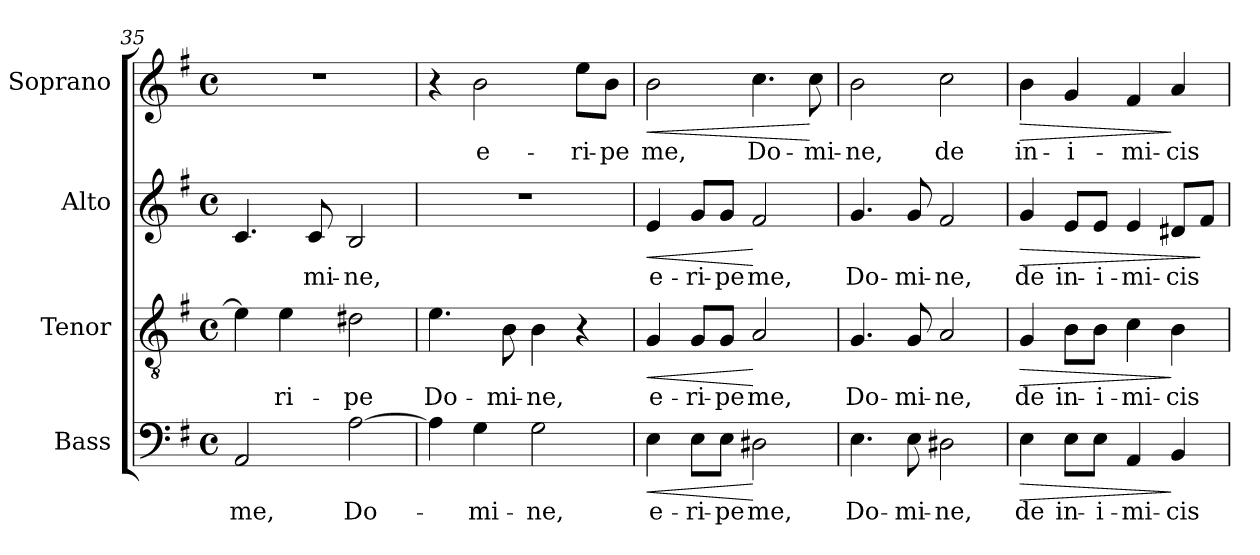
**kern	**text	**dynam	**kern	**text	**dynam	**kern	**text	**dynam	**kern	**text	**dynam
*part4	*part4	*part4	*part3	*part3	*part3	*part2	*part2	*part2	*part1	*part1	*part1
*staff4	*staff4	*staff4	*staff3	*staff3	*staff3	*staff2	*staff2	*staff2	*staff1	*staff1	*staff1
*I"Bass	*	*	*I"Tenor	*	*	*I"Alto	*	*	*I"Soprano	*	*
*I'B.	*	*	*I'T.	*	*	*I'A.	*	*	*I'S.	*	*
*clefF4	*	*	*clefGv2	*	*	*clefG2	*	*	*clefG2	*	*
*	*	*	*ITrd7c12	*	*	*	*	*	*	*	*
*k[f#]	*	*	*k[f#]	*	*	*k[f#]	*	*	*k[f#]	*	*
*G:	*	*	*G:	*	*	*G:	*	*	*G:	*	*
*M4/4	*	*	*M4/4	*	*	*M4/4	*	*	*M4/4	*	*
*met(c)	*	*	*met(c)	*	*	*met(c)	*	*	*met(c)	*	*
=35	=35	=35	=35	=35	=35	=35	=35	=35	=35	=35	=35
!	!LO:LY:b:color=#000000	!	!	!	!	!	!	!	!	!	!
2AAi/	me,	.	4Ei\]	.	.	4.ci/	.	.	1r	.	.
!	!	!	!	!LO:LY:b:color=#000000	!	!	!	!	!	!	!
.	.	.	4Ei\	-ri-	.	.	.	.	.	.	.
!	!	!	!	!	!	!	!LO:LY:b:color=#000000	!	!	!	!
.	.	.	.	.	.	8ci/	-mi-	.	.	.	.
!	!LO:LY:b:color=#000000	!	!	!	!	!	!	!	!	!	!
!	!	!	!	!LO:LY:b:color=#000000	!	!	!	!	!	!	!
!	!	!	!	!	!	!	!LO:LY:b:color=#000000	!	!	!	!
[2Ai\	Do-	.	2D#Xi\	-pe	.	2Bi/	-ne,	.	.	.	.
!!LO:LB:g=z
=36	=36	=36	=36	=36	=36	=36	=36	=36	=36	=36	=36
!	!	!	!	!LO:LY:b:color=#000000	!	!	!	!	!	!	!
4Ai\]	.	.	4.Ei\	Do-	.	1r	.	.	4r	.	.
!	!LO:LY:b:color=#000000	!	!	!	!	!	!	!	!	!	!
!	!	!	!	!	!	!	!	!	!	!LO:LY:b:color=#000000	!
4Gi\	-mi-	.	.	.	.	.	.	.	2bi\	e-	.
!	!	!	!	!LO:LY:b:color=#000000	!	!	!	!	!	!	!
.	.	.	8BBi\	-mi-	.	.	.	.	.	.	.
!	!LO:LY:b:color=#000000	!	!	!	!	!	!	!	!	!	!
!	!	!	!	!LO:LY:b:color=#000000	!	!	!	!	!	!	!
2Gi\	-ne,	.	4BBi\	-ne,	.	.	.	.	.	.	.
!	!	!	!	!	!	!	!	!	!	!LO:LY:b:color=#000000	!
.	.	.	4r	.	.	.	.	.	8eei\L	-ri-	.
!	!	!	!	!	!	!	!	!	!	!LO:LY:b:color=#000000	!
.	.	.	.	.	.	.	.	.	8bi\J	-pe	.
=37	=37	=37	=37	=37	=37	=37	=37	=37	=37	=37	=37
!	!LO:LY:b:color=#000000	!LO:HP:b	!	!	!	!	!	!	!	!	!
!	!	!	!	!LO:LY:b:color=#000000	!LO:HP:b	!	!	!	!	!	!
!	!	!	!	!	!	!	!LO:LY:b:color=#000000	!LO:HP:b	!	!	!
!	!	!	!	!	!	!	!	!	!	!LO:LY:b:color=#000000	!LO:HP:b
4Ei\	e-	<	4GGi/	e-	<	4ei/	e-	<	2bi\	me,	<
!	!LO:LY:b:color=#000000	!	!	!	!	!	!	!	!	!	!
!	!	!	!	!LO:LY:b:color=#000000	!	!	!	!	!	!	!
!	!	!	!	!	!	!	!LO:LY:b:color=#000000	!	!	!	!
8Ei\L	-ri-	.	8GGi/L	-ri-	.	8gi/L	-ri-	.	.	.	.
!	!LO:LY:b:color=#000000	!	!	!	!	!	!	!	!	!	!
!	!	!	!	!LO:LY:b:color=#000000	!	!	!	!	!	!	!
!	!	!	!	!	!	!	!LO:LY:b:color=#000000	!	!	!	!
8Ei\J	-pe	.	8GGi/J	-pe	.	8gi/J	-pe	.	.	.	.
!	!LO:LY:b:color=#000000	!	!	!	!	!	!	!	!	!	!
!	!	!	!	!LO:LY:b:color=#000000	!	!	!	!	!	!	!
!	!	!	!	!	!	!	!LO:LY:b:color=#000000	!	!	!	!
!	!	!	!	!	!	!	!	!	!	!LO:LY:b:color=#000000	!
2D#Xi\	me,	[	2AAi/	me,	[	2f#i/	me,	[	4.cci\	Do-	.
!	!	!	!	!	!	!	!	!	!	!LO:LY:b:color=#000000	!
.	.	.	.	.	.	.	.	.	8cci\	-mi-	[
=38	=38	=38	=38	=38	=38	=38	=38	=38	=38	=38	=38
!	!LO:LY:b:color=#000000	!	!	!	!	!	!	!	!	!	!
!	!	!	!	!LO:LY:b:color=#000000	!	!	!	!	!	!	!
!	!	!	!	!	!	!	!LO:LY:b:color=#000000	!	!	!	!
!	!	!	!	!	!	!	!	!	!	!LO:LY:b:color=#000000	!
4.Ei\	Do-	.	4.GGi/	Do-	.	4.gi/	Do-	.	2bi\	-ne,	.
!	!LO:LY:b:color=#000000	!	!	!	!	!	!	!	!	!	!
!	!	!	!	!LO:LY:b:color=#000000	!	!	!	!	!	!	!
!	!	!	!	!	!	!	!LO:LY:b:color=#000000	!	!	!	!
8Ei\	-mi-	.	8GGi/	-mi-	.	8gi/	-mi-	.	.	.	.
!	!LO:LY:b:color=#000000	!	!	!	!	!	!	!	!	!	!
!	!	!	!	!LO:LY:b:color=#000000	!	!	!	!	!	!	!
!	!	!	!	!	!	!	!LO:LY:b:color=#000000	!	!	!	!
!	!	!	!	!	!	!	!	!	!	!LO:LY:b:color=#000000	!
2D#Xi\	-ne,	.	2AAi/	-ne,	.	2f#i/	-ne,	.	2cci\	de	.
=39	=39	=39	=39	=39	=39	=39	=39	=39	=39	=39	=39
!	!LO:LY:b:color=#000000	!LO:HP:b	!	!	!	!	!	!	!	!	!
!	!	!	!	!LO:LY:b:color=#000000	!LO:HP:b	!	!	!	!	!	!
!	!	!	!	!	!	!	!LO:LY:b:color=#000000	!LO:HP:b	!	!	!
!	!	!	!	!	!	!	!	!	!	!LO:LY:b:color=#000000	!LO:HP:b
4Ei\	de	>	4GGi/	de	>	4gi/	de	>	4bi\	in-	>
!	!LO:LY:b:color=#000000	!	!	!	!	!	!	!	!	!	!
!	!	!	!	!LO:LY:b:color=#000000	!	!	!	!	!	!	!
!	!	!	!	!	!	!	!LO:LY:b:color=#000000	!	!	!	!
!	!	!	!	!	!	!	!	!	!	!LO:LY:b:color=#000000	!
8Ei\L	in-	.	8BBi\L	in-	.	8ei/L	in-	.	4gi/	-i-	.
!	!LO:LY:b:color=#000000	!	!	!	!	!	!	!	!	!	!
!	!	!	!	!LO:LY:b:color=#000000	!	!	!	!	!	!	!
!	!	!	!	!	!	!	!LO:LY:b:color=#000000	!	!	!	!
8Ei\J	-i-	.	8BBi\J	-i-	.	8ei/J	-i-	.	.	.	.
!	!LO:LY:b:color=#000000	!	!	!	!	!	!	!	!	!	!
!	!	!	!	!LO:LY:b:color=#000000	!	!	!	!	!	!	!
!	!	!	!	!	!	!	!LO:LY:b:color=#000000	!	!	!	!
!	!	!	!	!	!	!	!	!	!	!LO:LY:b:color=#000000	!
4AAi/	-mi-	.	4Ci\	-mi-	.	4ei/	-mi-	.	4f#i/	-mi-	.
!	!LO:LY:b:color=#000000	!	!	!	!	!	!	!	!	!	!
!	!	!	!	!LO:LY:b:color=#000000	!	!	!	!	!	!	!
!	!	!	!	!	!	!	!LO:LY:b:color=#000000	!	!	!	!
!	!	!	!	!	!	!	!	!	!	!LO:LY:b:color=#000000	!
4BBi/	-cis	]	4BBi\	-cis	]	8d#Xi/L	-cis	.	4ai/	-cis	]
.	.	.	.	.	.	8f#i/J	.	]	.	.	.
=	=	=	=	=	=	=	=	=	=	=	=
*-	*-	*-	*-	*-	*-	*-	*-	*-	*-	*-	*-
